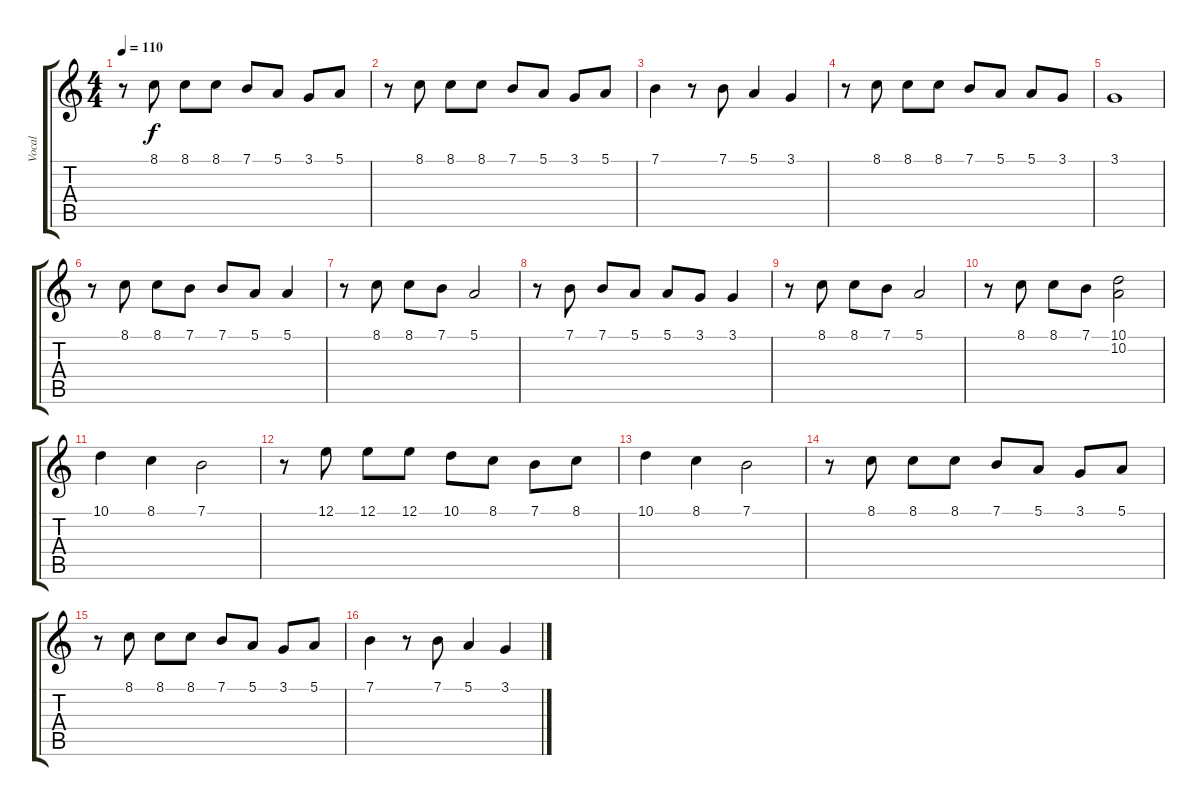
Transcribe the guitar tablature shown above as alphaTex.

\track ("Vocal" "Vocal") {instrument voiceoohs}
\staff {score tabs}
\tuning (E4 B3 G3 D3 A2 E2) {hide}
\ts (4 4)
\tempo 110
\clef g2
\ks c
r.8{dy f} 8.1.8 8.1.8 8.1.8 7.1.8 5.1.8 3.1.8 5.1.8 |
r.8 8.1.8 8.1.8 8.1.8 7.1.8 5.1.8 3.1.8 5.1.8 |
7.1.4 r.8 7.1.8 5.1.4 3.1.4 |
r.8 8.1.8 8.1.8 8.1.8 7.1.8 5.1.8 5.1.8 3.1.8 |
3.1.1 |
r.8 8.1.8 8.1.8 7.1.8 7.1.8 5.1.8 5.1.4 |
r.8 8.1.8 8.1.8 7.1.8 5.1.2 |
r.8 7.1.8 7.1.8 5.1.8 5.1.8 3.1.8 3.1.4 |
r.8 8.1.8 8.1.8 7.1.8 5.1.2 |
r.8 8.1.8 8.1.8 7.1.8 (10.1 10.2).2 |
10.1.4 8.1.4 7.1.2 |
r.8 12.1.8 12.1.8 12.1.8 10.1.8 8.1.8 7.1.8 8.1.8 |
10.1.4 8.1.4 7.1.2 |
r.8 8.1.8 8.1.8 8.1.8 7.1.8 5.1.8 3.1.8 5.1.8 |
r.8 8.1.8 8.1.8 8.1.8 7.1.8 5.1.8 3.1.8 5.1.8 |
7.1.4 r.8 7.1.8 5.1.4 3.1.4
